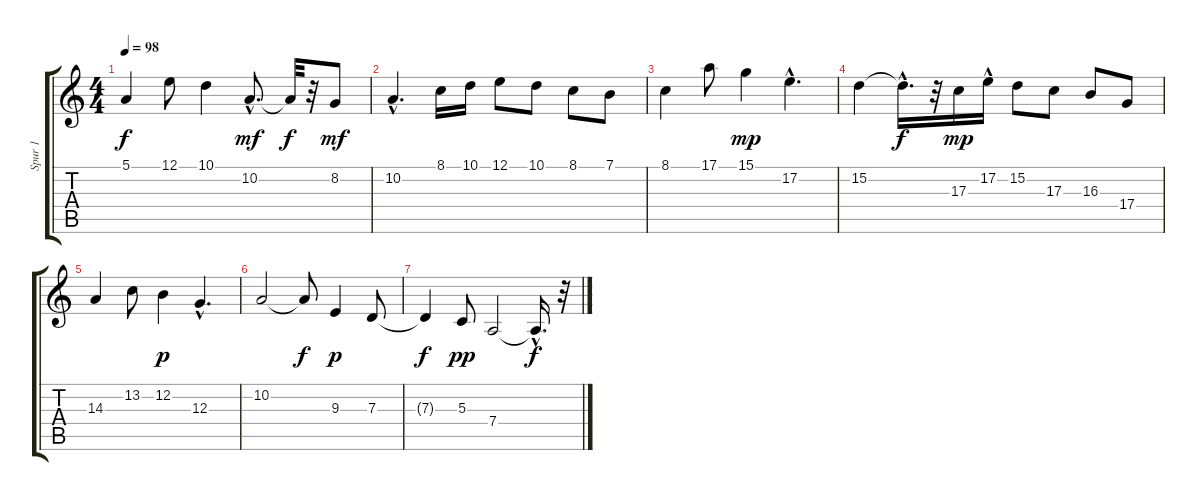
\track ("Spur 1" "Spur 1") {instrument electricpiano2}
\staff {score tabs}
\tuning (E4 B3 G3 D3 A2 E2) {hide}
\ts (4 4)
\tempo 98
\clef g2
\ks c
5.1.4{dy f} 12.1.8 10.1.4 10.2{hac}.8{d dy mf} 10.2{t}.32{dy f} r.32 8.2.8{dy mf} |
10.2{hac}.4{d} 8.1.16 10.1.16 12.1.8 10.1.8 8.1.8 7.1.8 |
8.1.4 17.1.8 15.1.4{dy mp} 17.2{hac}.4{d} |
15.2.4 15.2{hac t}.16{d dy f} r.32 17.3.16{dy mp} 17.2{hac}.16 15.2.8 17.3.8 16.3.8 17.4.8 |
14.3.4 13.2.8 12.2.4{dy p} 12.3{hac}.4{d} |
10.2.2 10.2{t}.8{dy f} 9.3.4{dy p} 7.3.8 |
7.3{t}.4{dy f} 5.3.8{dy pp} 7.4.2 7.4{hac t}.16{d dy f} r.32
